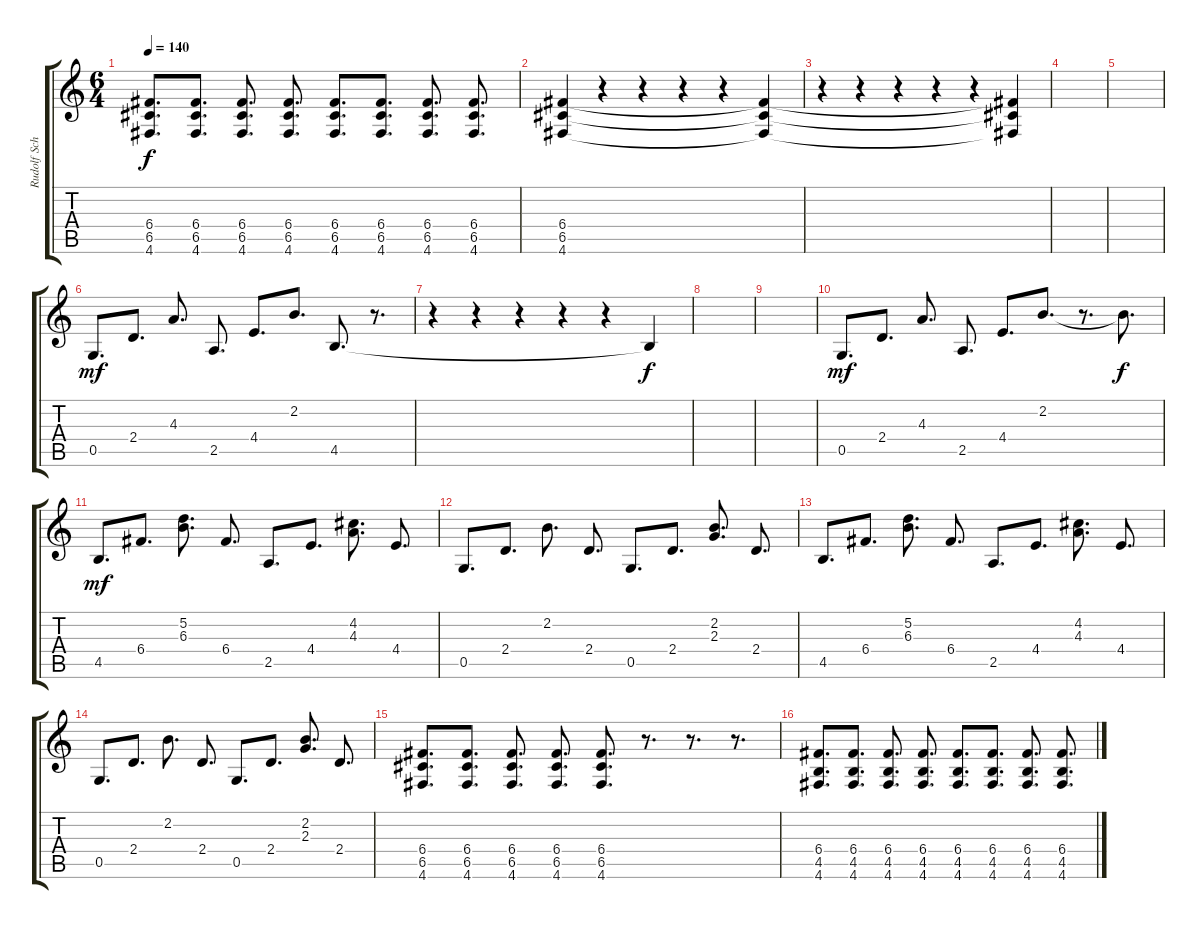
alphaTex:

\track ("Rudolf Schenker" "Rudolf Sch") {instrument distortionguitar}
\staff {score tabs}
\tuning (D4 A3 F3 C3 G2 D2) {hide}
\ts (6 4)
\tempo 140
\clef g2
\ks c
(6.4 6.5 4.6).8{d dy f} (6.4 6.5 4.6).8{d} (6.4 6.5 4.6).8{d} (6.4 6.5 4.6).8{d} (6.4 6.5 4.6).8{d} (6.4 6.5 4.6).8{d} (6.4 6.5 4.6).8{d} (6.4 6.5 4.6).8{d} |
(6.4 6.5 4.6).4 r.4 r.4 r.4 r.4 (6.4{t} 6.5{t} 4.6{t}).4 |
r.4 r.4 r.4 r.4 r.4 (6.4{t} 6.5{t} 4.6{t}).4 |
|
|
0.5.8{d dy mf instrument electricguitarjazz} 2.4.8{d} 4.3.8{d} 2.5.8{d} 4.4.8{d} 2.2.8{d} 4.5.8{d} r.8{d} |
r.4 r.4 r.4 r.4 r.4 4.5{t}.4{dy f} |
|
|
0.5.8{d dy mf} 2.4.8{d} 4.3.8{d} 2.5.8{d} 4.4.8{d} 2.2.8{d} r.8{d} 2.2{t}.8{d dy f} |
4.5.8{d dy mf volume 9} 6.4.8{d} (5.2 6.3).8{d} 6.4.8{d} 2.5.8{d} 4.4.8{d} (4.2 4.3).8{d} 4.4.8{d} |
0.5.8{d} 2.4.8{d} 2.2.8{d} 2.4.8{d} 0.5.8{d} 2.4.8{d} (2.2 2.3).8{d} 2.4.8{d} |
4.5.8{d} 6.4.8{d} (5.2 6.3).8{d} 6.4.8{d} 2.5.8{d} 4.4.8{d} (4.2 4.3).8{d} 4.4.8{d} |
0.5.8{d} 2.4.8{d} 2.2.8{d} 2.4.8{d} 0.5.8{d} 2.4.8{d} (2.2 2.3).8{d} 2.4.8{d} |
(6.4 6.5 4.6).8{d volume 13 instrument distortionguitar} (6.4 6.5 4.6).8{d} (6.4 6.5 4.6).8{d} (6.4 6.5 4.6).8{d} (6.4 6.5 4.6).8{d} r.8{d} r.8{d} r.8{d} |
(6.4 4.5 4.6).8{d} (6.4 4.5 4.6).8{d} (6.4 4.5 4.6).8{d} (6.4 4.5 4.6).8{d} (6.4 4.5 4.6).8{d} (6.4 4.5 4.6).8{d} (6.4 4.5 4.6).8{d} (6.4 4.5 4.6).8{d}
